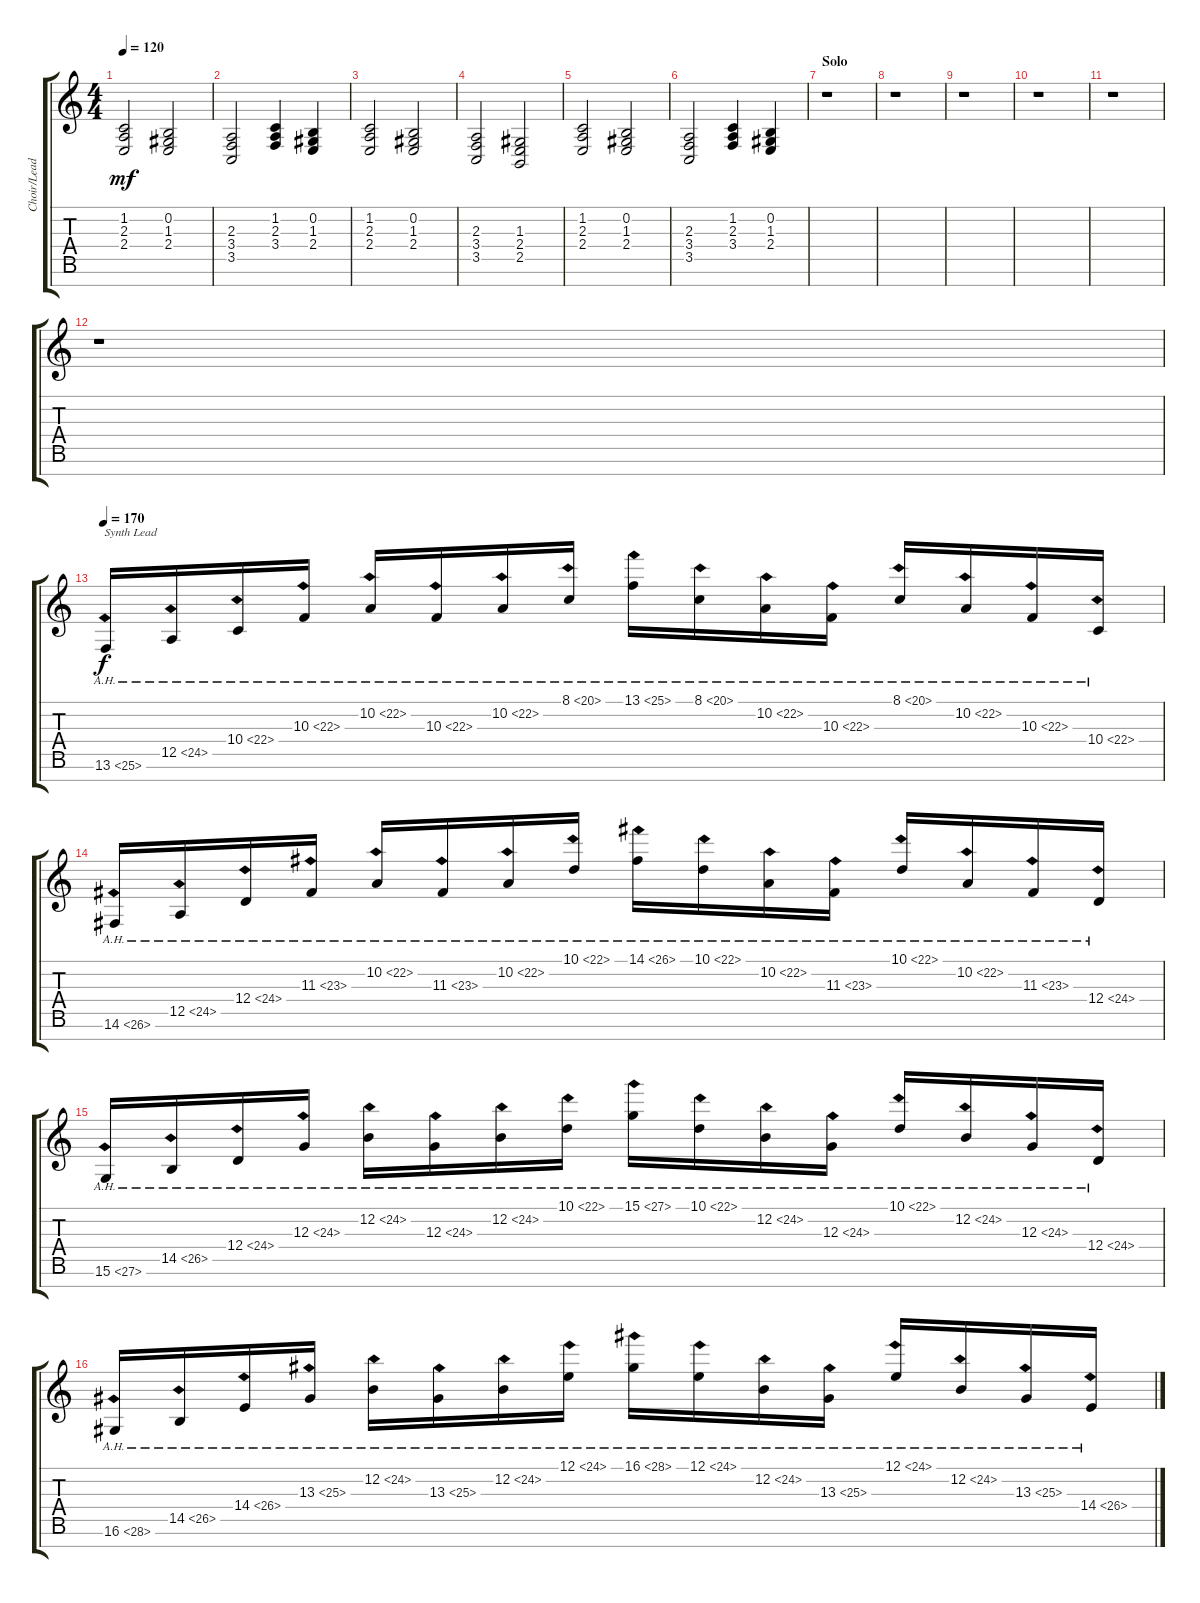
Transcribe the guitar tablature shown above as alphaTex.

\track ("Choir/Lead" "Choir/Lead") {instrument pad4choir}
\staff {score tabs}
\tuning (E4 B3 G3 D3 A2 E2 B1) {hide}
\ts (4 4)
\tempo 120
\clef g2
\ks c
(1.2 2.3 2.4).2{dy mf} (0.2 1.3 2.4).2 |
(2.3 3.4 3.5).2 (1.2 2.3 3.4).4 (0.2 1.3 2.4).4 |
(1.2 2.3 2.4).2 (0.2 1.3 2.4).2 |
(2.3 3.4 3.5).2 (1.3 2.4 2.5).2 |
(1.2 2.3 2.4).2 (0.2 1.3 2.4).2 |
(2.3 3.4 3.5).2 (1.2 2.3 3.4).4 (0.2 1.3 2.4).4 |
\section ("" "Solo")
r.1 |
r.1 |
r.1 |
r.1 |
r.1 |
r.1 |
\tempo 170
13.6{ah 12}.16{txt "Synth Lead" dy f volume 11 balance 5 instrument lead1square} 12.5{ah 12}.16 10.4{ah 12}.16 10.3{ah 12}.16 10.2{ah 12}.16 10.3{ah 12}.16 10.2{ah 12}.16 8.1{ah 12}.16 13.1{ah 12}.16 8.1{ah 12}.16 10.2{ah 12}.16 10.3{ah 12}.16 8.1{ah 12}.16 10.2{ah 12}.16 10.3{ah 12}.16 10.4{ah 12}.16 |
14.6{ah 12}.16 12.5{ah 12}.16 12.4{ah 12}.16 11.3{ah 12}.16 10.2{ah 12}.16 11.3{ah 12}.16 10.2{ah 12}.16 10.1{ah 12}.16 14.1{ah 12}.16 10.1{ah 12}.16 10.2{ah 12}.16 11.3{ah 12}.16 10.1{ah 12}.16 10.2{ah 12}.16 11.3{ah 12}.16 12.4{ah 12}.16 |
15.6{ah 12}.16 14.5{ah 12}.16 12.4{ah 12}.16 12.3{ah 12}.16 12.2{ah 12}.16 12.3{ah 12}.16 12.2{ah 12}.16 10.1{ah 12}.16 15.1{ah 12}.16 10.1{ah 12}.16 12.2{ah 12}.16 12.3{ah 12}.16 10.1{ah 12}.16 12.2{ah 12}.16 12.3{ah 12}.16 12.4{ah 12}.16 |
16.6{ah 12}.16 14.5{ah 12}.16 14.4{ah 12}.16 13.3{ah 12}.16 12.2{ah 12}.16 13.3{ah 12}.16 12.2{ah 12}.16 12.1{ah 12}.16 16.1{ah 12}.16 12.1{ah 12}.16 12.2{ah 12}.16 13.3{ah 12}.16 12.1{ah 12}.16 12.2{ah 12}.16 13.3{ah 12}.16 14.4{ah 12}.16
